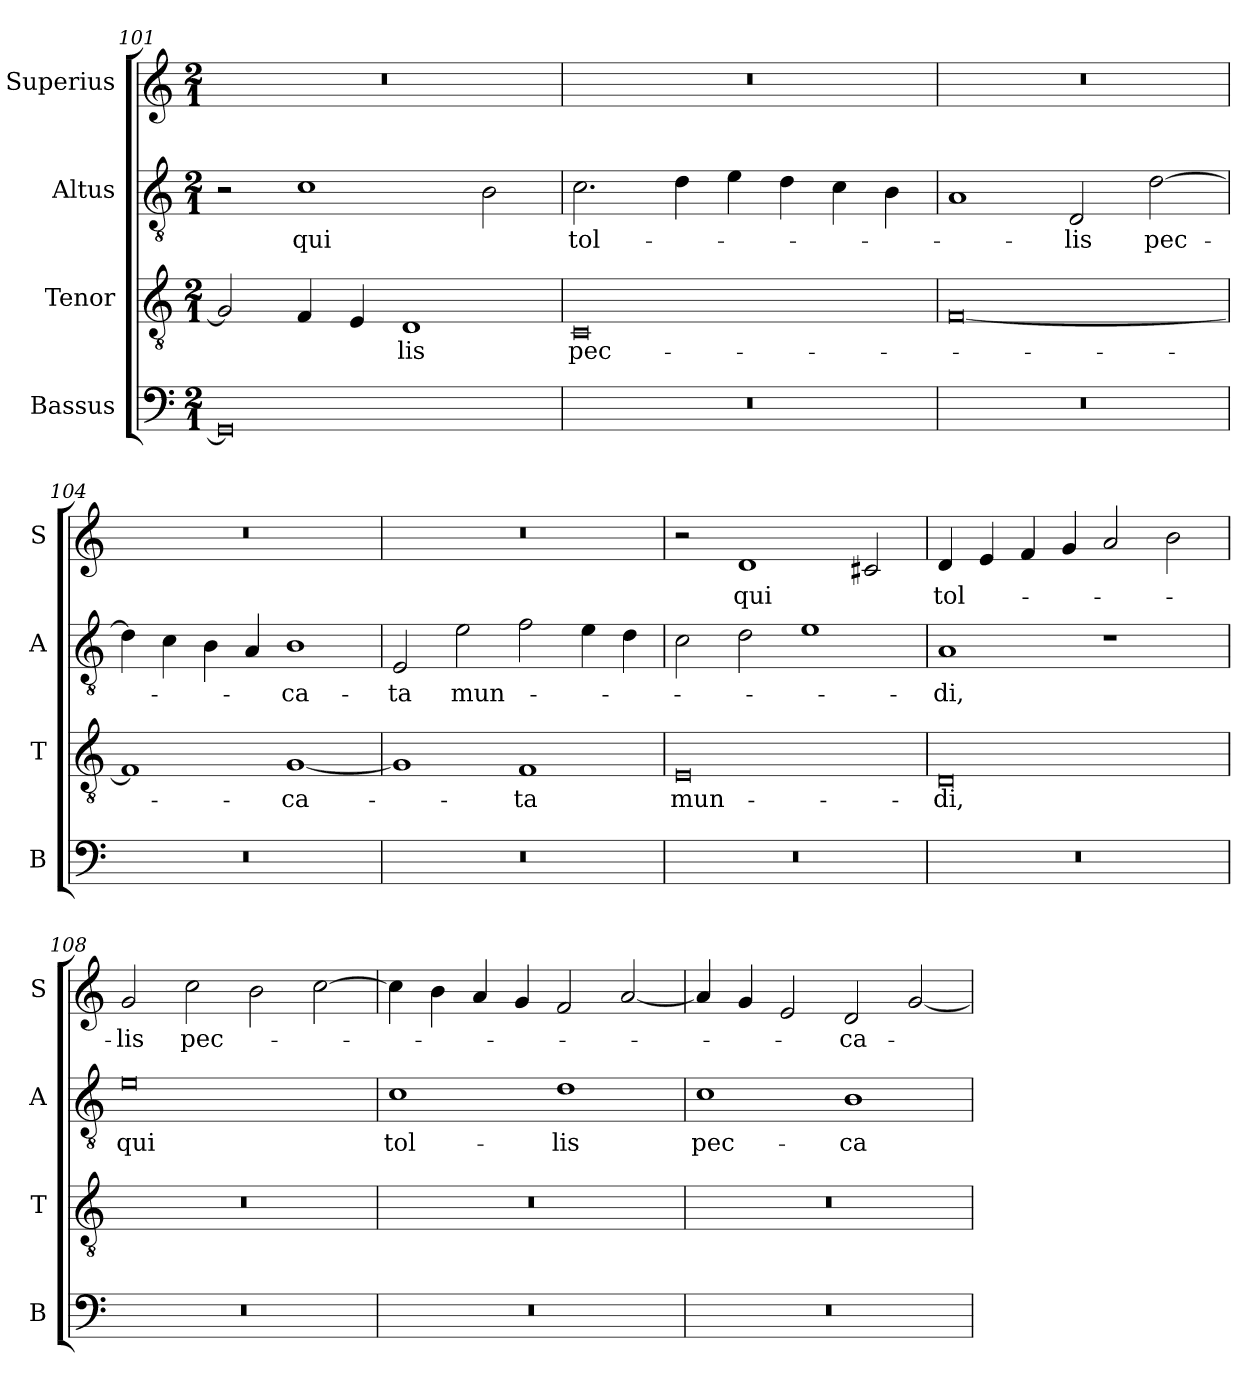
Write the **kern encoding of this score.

**kern	**kern	**text	**kern	**text	**kern	**text
*part4	*part3	*part3	*part2	*part2	*part1	*part1
*staff4	*staff3	*staff3	*staff2	*staff2	*staff1	*staff1
*I"Bassus	*I"Tenor	*	*I"Altus	*	*I"Superius	*
*I'B	*I'T	*	*I'A	*	*I'S	*
*clefF4	*clefGv2	*	*clefGv2	*	*clefG2	*
*k[]	*k[]	*	*k[]	*	*k[]	*
*M2/1	*M2/1	*	*M2/1	*	*M2/1	*
=101	=101	=101	=101	=101	=101	=101
0GG]	2G]	.	2r	.	0r	.
.	4F	.	1c	qui	.	.
.	4E	.	.	.	.	.
.	1D	-lis	.	.	.	.
.	.	.	2B	.	.	.
=102	=102	=102	=102	=102	=102	=102
0r	0C	pec-	2.c	tol-	0r	.
.	.	.	4d	.	.	.
.	.	.	4e	.	.	.
.	.	.	4d	.	.	.
.	.	.	4c	.	.	.
.	.	.	4B	.	.	.
=103	=103	=103	=103	=103	=103	=103
0r	[0F	.	1A	.	0r	.
.	.	.	2D	-lis	.	.
!	!	!	!	!LO:LY:i	!	!
.	.	.	[2d	pec-	.	.
=104	=104	=104	=104	=104	=104	=104
0r	1F]	.	4d]	.	0r	.
.	.	.	4c	.	.	.
.	.	.	4B	.	.	.
.	.	.	4A	.	.	.
!	!	!	!	!LO:LY:i	!	!
.	[1G	-ca-	1B	-ca-	.	.
=105	=105	=105	=105	=105	=105	=105
!	!	!	!	!LO:LY:i	!	!
0r	1G]	.	2E	-ta	0r	.
!	!	!	!	!LO:LY:i	!	!
.	.	.	2e	mun-	.	.
.	1F	-ta	2f	.	.	.
.	.	.	4e	.	.	.
.	.	.	4d	.	.	.
=106	=106	=106	=106	=106	=106	=106
0r	0E	mun-	2c	.	2r	.
.	.	.	2d	.	1d	qui
.	.	.	1e	.	.	.
.	.	.	.	.	2c#X	.
=107	=107	=107	=107	=107	=107	=107
!	!	!	!	!LO:LY:i	!	!
0r	0D	-di,	1A	-di,	4d	tol-
.	.	.	.	.	4e	.
.	.	.	.	.	4f	.
.	.	.	.	.	4g	.
.	.	.	1r	.	2a	.
.	.	.	.	.	2b	.
=108	=108	=108	=108	=108	=108	=108
!	!	!	!	!LO:LY:i	!	!
0r	0r	.	0e	qui	2g	-lis
!	!	!	!	!	!	!LO:LY:i
.	.	.	.	.	2cc	pec-
.	.	.	.	.	2b	.
.	.	.	.	.	[2cc	.
=109	=109	=109	=109	=109	=109	=109
!	!	!	!	!LO:LY:i	!	!
0r	0r	.	1c	tol-	4cc]	.
.	.	.	.	.	4b	.
.	.	.	.	.	4a	.
.	.	.	.	.	4g	.
!	!	!	!	!LO:LY:i	!	!
.	.	.	1d	-lis	2f	.
.	.	.	.	.	[2a	.
=110	=110	=110	=110	=110	=110	=110
!	!	!	!	!LO:LY:i	!	!
0r	0r	.	1c	pec-	4a]	.
.	.	.	.	.	4g	.
.	.	.	.	.	2e	.
!	!	!	!	!LO:LY:i	!	!LO:LY:i
.	.	.	1B	-ca-	2d	-ca-
.	.	.	.	.	[2g	.
=	=	=	=	=	=	=
*-	*-	*-	*-	*-	*-	*-
